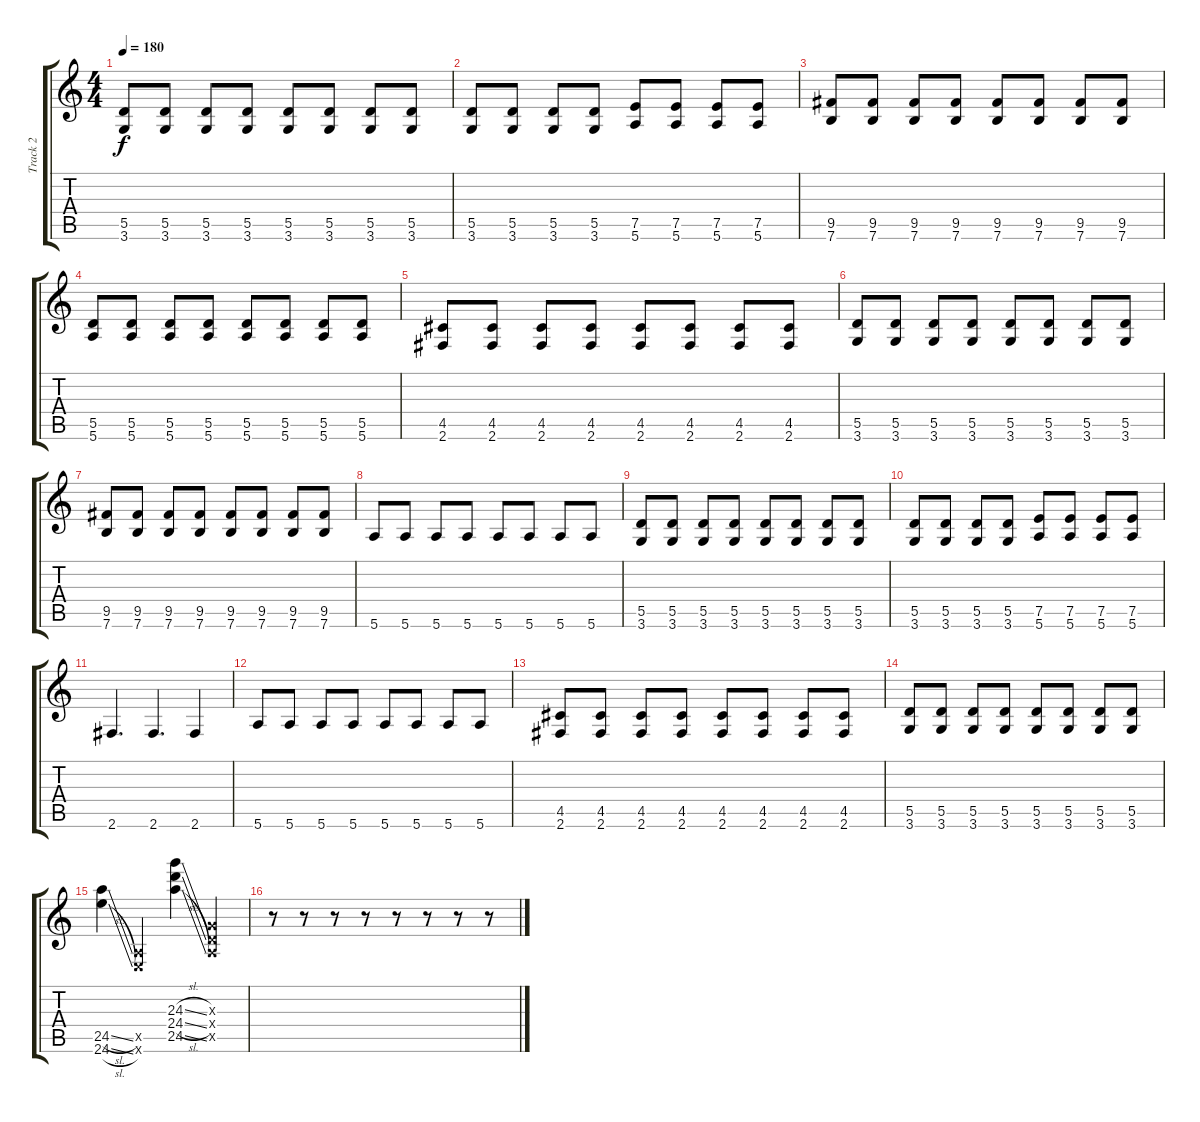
\track ("Track 2" "Track 2") {instrument distortionguitar}
\staff {score tabs}
\tuning (E4 B3 G3 D3 A2 E2) {hide}
\ts (4 4)
\tempo 180
\clef g2
\ks c
(5.5 3.6).8{dy f} (5.5 3.6).8 (5.5 3.6).8 (5.5 3.6).8 (5.5 3.6).8 (5.5 3.6).8 (5.5 3.6).8 (5.5 3.6).8 |
(5.5 3.6).8 (5.5 3.6).8 (5.5 3.6).8 (5.5 3.6).8 (7.5 5.6).8 (7.5 5.6).8 (7.5 5.6).8 (7.5 5.6).8 |
(9.5 7.6).8 (9.5 7.6).8 (9.5 7.6).8 (9.5 7.6).8 (9.5 7.6).8 (9.5 7.6).8 (9.5 7.6).8 (9.5 7.6).8 |
(5.5 5.6).8 (5.5 5.6).8 (5.5 5.6).8 (5.5 5.6).8 (5.5 5.6).8 (5.5 5.6).8 (5.5 5.6).8 (5.5 5.6).8 |
(4.5 2.6).8 (4.5 2.6).8 (4.5 2.6).8 (4.5 2.6).8 (4.5 2.6).8 (4.5 2.6).8 (4.5 2.6).8 (4.5 2.6).8 |
(5.5 3.6).8 (5.5 3.6).8 (5.5 3.6).8 (5.5 3.6).8 (5.5 3.6).8 (5.5 3.6).8 (5.5 3.6).8 (5.5 3.6).8 |
(9.5 7.6).8 (9.5 7.6).8 (9.5 7.6).8 (9.5 7.6).8 (9.5 7.6).8 (9.5 7.6).8 (9.5 7.6).8 (9.5 7.6).8 |
5.6.8 5.6.8 5.6.8 5.6.8 5.6.8 5.6.8 5.6.8 5.6.8 |
(5.5 3.6).8 (5.5 3.6).8 (5.5 3.6).8 (5.5 3.6).8 (5.5 3.6).8 (5.5 3.6).8 (5.5 3.6).8 (5.5 3.6).8 |
(5.5 3.6).8 (5.5 3.6).8 (5.5 3.6).8 (5.5 3.6).8 (7.5 5.6).8 (7.5 5.6).8 (7.5 5.6).8 (7.5 5.6).8 |
2.6.4{d} 2.6.4{d} 2.6.4 |
5.6.8 5.6.8 5.6.8 5.6.8 5.6.8 5.6.8 5.6.8 5.6.8 |
(4.5 2.6).8 (4.5 2.6).8 (4.5 2.6).8 (4.5 2.6).8 (4.5 2.6).8 (4.5 2.6).8 (4.5 2.6).8 (4.5 2.6).8 |
(5.5 3.6).8 (5.5 3.6).8 (5.5 3.6).8 (5.5 3.6).8 (5.5 3.6).8 (5.5 3.6).8 (5.5 3.6).8 (5.5 3.6).8 |
(24.5{sl} 24.6{sl}).4{instrument guitarfretnoise} (0.5{x} 0.6{x}).4 (24.3{sl} 24.4{sl} 24.5{sl}).4 (0.3{x} 0.4{x} 0.5{x}).4 |
r.8{instrument distortionguitar} r.8 r.8 r.8 r.8 r.8 r.8 r.8
